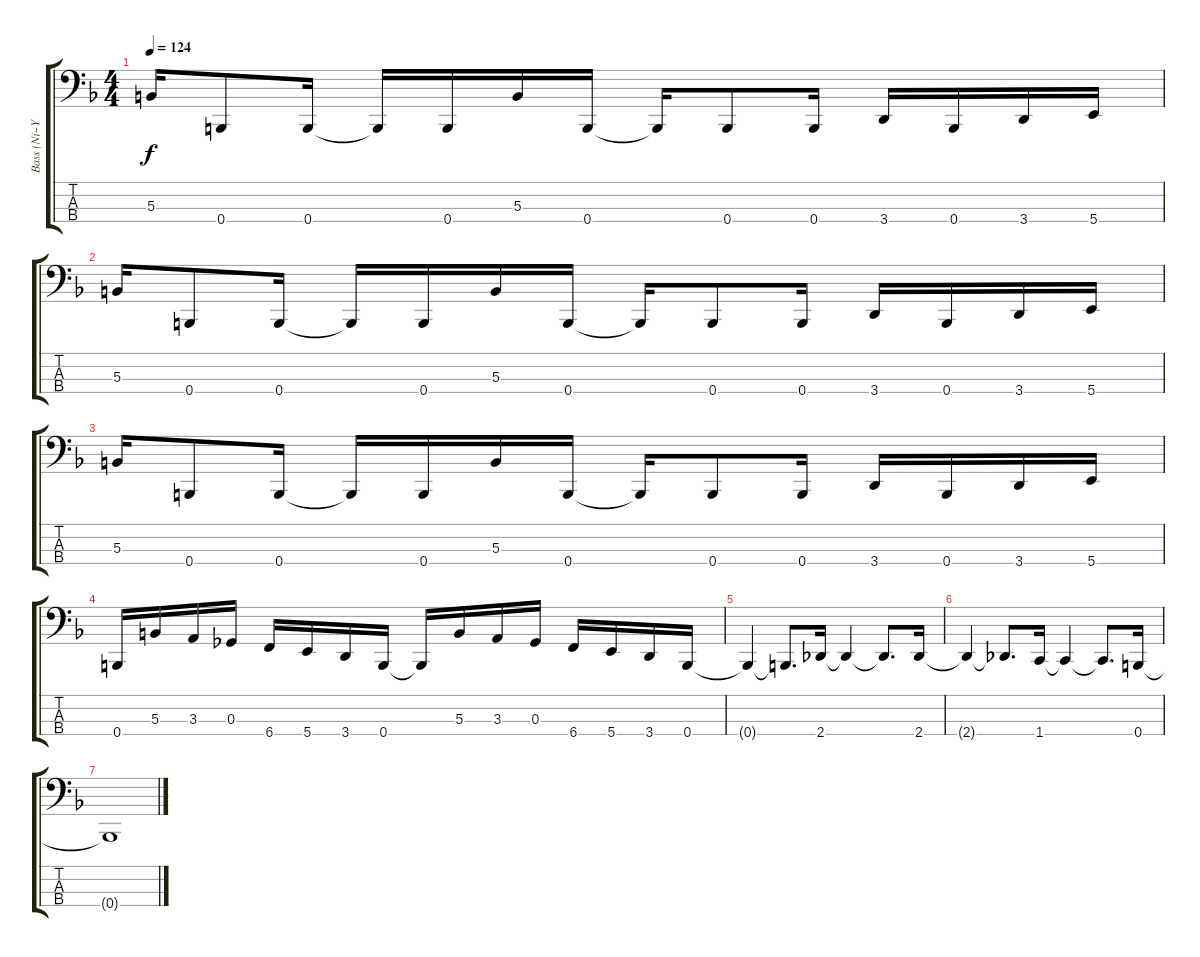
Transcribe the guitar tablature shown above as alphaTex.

\track ("Bass (Ni~Ya)" "Bass (Ni~Y") {instrument electricbasspick}
\staff {score tabs}
\tuning (E2 B1 Gb1 B0) {hide}
\ts (4 4)
\tempo 124
\clef f4
\ks f
5.3.16{dy f} 0.4.8 0.4.16 0.4{t}.16 0.4.16 5.3.16 0.4.16 0.4{t}.16 0.4.8 0.4.16 3.4.16 0.4.16 3.4.16 5.4.16 |
5.3.16 0.4.8 0.4.16 0.4{t}.16 0.4.16 5.3.16 0.4.16 0.4{t}.16 0.4.8 0.4.16 3.4.16 0.4.16 3.4.16 5.4.16 |
5.3.16 0.4.8 0.4.16 0.4{t}.16 0.4.16 5.3.16 0.4.16 0.4{t}.16 0.4.8 0.4.16 3.4.16 0.4.16 3.4.16 5.4.16 |
0.4.16 5.3.16 3.3.16 0.3.16 6.4.16 5.4.16 3.4.16 0.4.16 0.4{t}.16 5.3.16 3.3.16 0.3.16 6.4.16 5.4.16 3.4.16 0.4.16 |
0.4{t}.4 0.4{t}.8{d} 2.4.16 2.4{t}.4 2.4{t}.8{d} 2.4.16 |
2.4{t}.4 2.4{t}.8{d} 1.4.16 1.4{t}.4 1.4{t}.8{d} 0.4.16 |
0.4{t}.1
